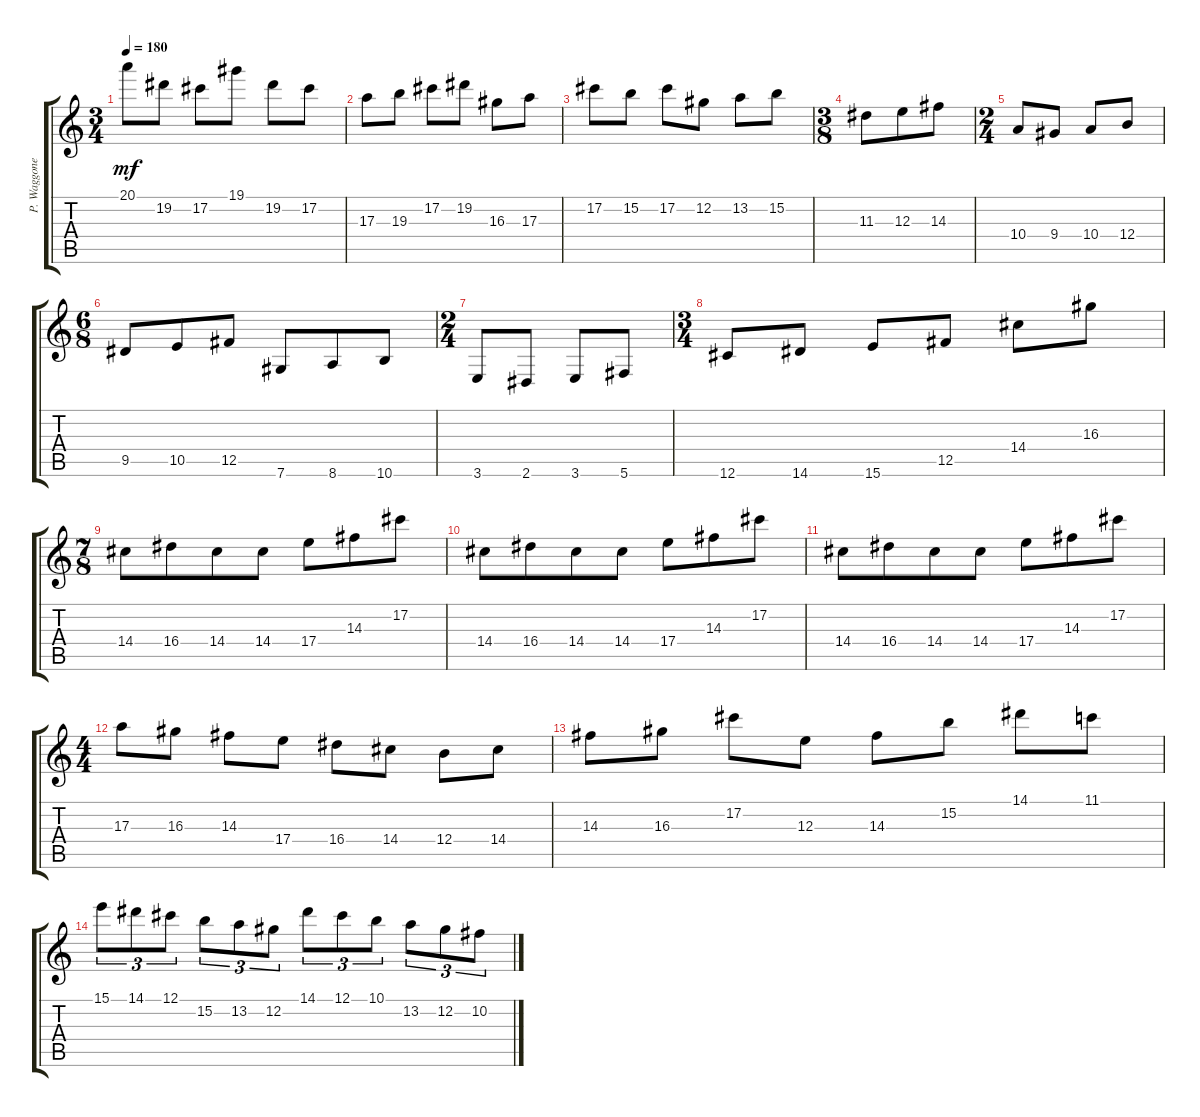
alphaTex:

\track ("P. Waggoner Lead Gtr." "P. Waggone") {instrument acousticguitarsteel}
\staff {score tabs}
\tuning (Db4 Ab3 E3 B2 Gb2 Db2) {hide}
\ts (3 4)
\tempo 180
\clef g2
\ks c
20.1.8{dy mf} 19.2.8 17.2.8 19.1.8 19.2.8 17.2.8 |
17.3.8 19.3.8 17.2.8 19.2.8 16.3.8 17.3.8 |
17.2.8 15.2.8 17.2.8 12.2.8 13.2.8 15.2.8 |
\ts (3 8)
11.3.8 12.3.8 14.3.8 |
\ts (2 4)
10.4.8 9.4.8 10.4.8 12.4.8 |
\ts (6 8)
9.5.8 10.5.8 12.5.8 7.6.8 8.6.8 10.6.8 |
\ts (2 4)
3.6.8 2.6.8 3.6.8 5.6.8 |
\ts (3 4)
12.6.8 14.6.8 15.6.8 12.5.8 14.4.8 16.3.8 |
\ts (7 8)
14.4.8 16.4.8 14.4.8 14.4.8 17.4.8 14.3.8 17.2.8 |
14.4.8 16.4.8 14.4.8 14.4.8 17.4.8 14.3.8 17.2.8 |
14.4.8 16.4.8 14.4.8 14.4.8 17.4.8 14.3.8 17.2.8 |
\ts (4 4)
17.3.8 16.3.8 14.3.8 17.4.8 16.4.8 14.4.8 12.4.8 14.4.8 |
14.3.8 16.3.8 17.2.8 12.3.8 14.3.8 15.2.8 14.1.8 11.1.8 |
15.1.8{tu (3 2)} 14.1.8{tu (3 2)} 12.1.8{tu (3 2)} 15.2.8{tu (3 2)} 13.2.8{tu (3 2)} 12.2.8{tu (3 2)} 14.1.8{tu (3 2)} 12.1.8{tu (3 2)} 10.1.8{tu (3 2)} 13.2.8{tu (3 2)} 12.2.8{tu (3 2)} 10.2.8{tu (3 2)}
